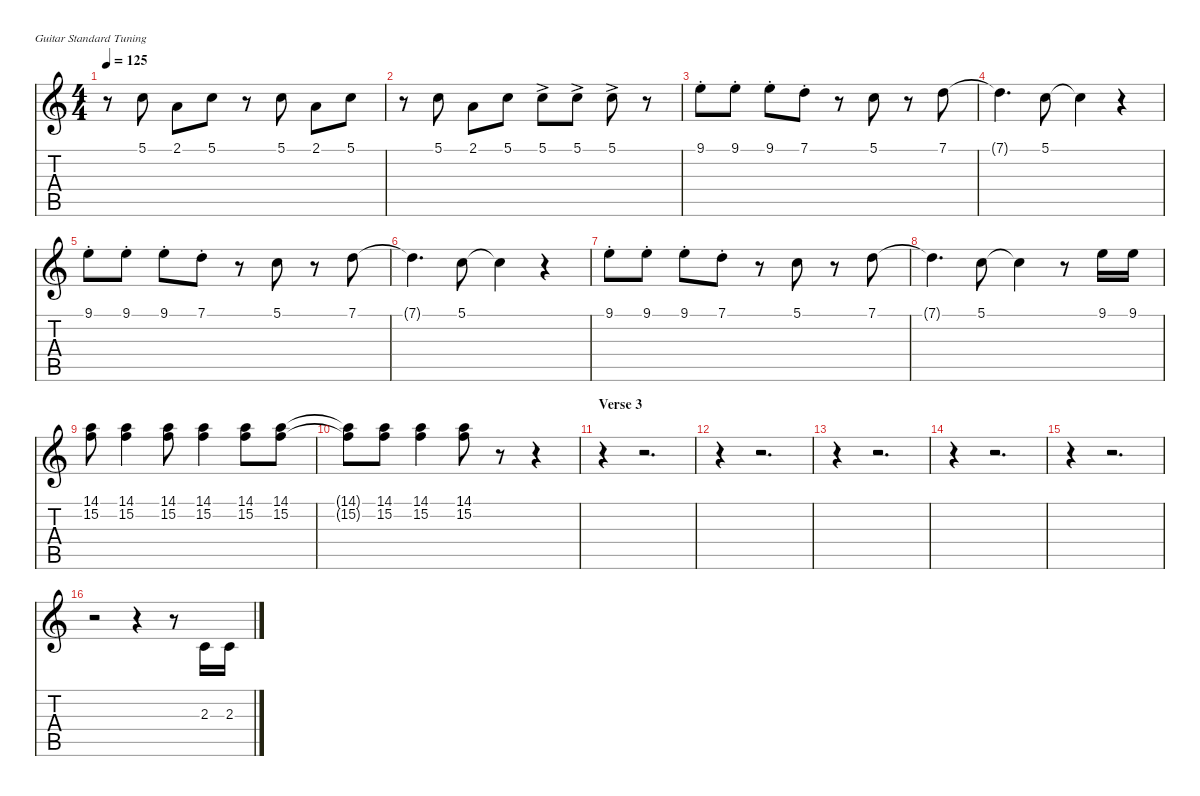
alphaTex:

\defaultSystemsLayout 4
\hideDynamics
\bracketExtendMode nobrackets
\singleTrackTrackNamePolicy hidden
\multiTrackTrackNamePolicy hidden
\otherSystemsTrackNameOrientation horizontal
\track ("Brass 1" "tpt.") {instrument brasssection}
\staff {score tabs}
\tuning (E4 B3 G3 D3 A2 E2)
\displaytranspose 3
\ts (4 4)
\tempo 125
\clef g2
\ks c
r.8{dy f beam Down} 5.1.8{beam Down} 2.1.8{beam Down} 5.1.8{beam Down} r.8{beam Down} 5.1.8{beam Down} 2.1.8{beam Down} 5.1.8{beam Down} |
r.8{beam Down} 5.1.8{beam Down} 2.1.8{beam Down} 5.1.8{beam Down} 5.1{ac}.8{beam Down} 5.1{ac}.8{beam Down} 5.1{ac}.8{beam Down} r.8{beam Down} |
9.1{st}.8{beam Down} 9.1{st}.8{beam Down} 9.1{st}.8{beam Down} 7.1{st}.8{beam Down} r.8{beam Down} 5.1.8{beam Down} r.8{beam Down} 7.1.8{beam Down} |
7.1{t}.4{d beam Down} 5.1.8{beam Down} 5.1{t}.4{beam Down} r.4{beam Down} |
9.1{st}.8{beam Down} 9.1{st}.8{beam Down} 9.1{st}.8{beam Down} 7.1{st}.8{beam Down} r.8{beam Down} 5.1.8{beam Down} r.8{beam Down} 7.1.8{beam Down} |
7.1{t}.4{d beam Down} 5.1.8{beam Down} 5.1{t}.4{beam Down} r.4{beam Down} |
9.1{st}.8{beam Down} 9.1{st}.8{beam Down} 9.1{st}.8{beam Down} 7.1{st}.8{beam Down} r.8{beam Down} 5.1.8{beam Down} r.8{beam Down} 7.1.8{beam Down} |
7.1{t}.4{d beam Down} 5.1.8{beam Down} 5.1{t}.4{beam Down} r.8{beam Down} 9.1.16{beam Down} 9.1.16{beam Down} |
(14.1 15.2).8{beam Down} (14.1 15.2).4{beam Down} (14.1 15.2).8{beam Down} (14.1 15.2).4{beam Down} (14.1 15.2).8{beam Down} (14.1 15.2).8{beam Down} |
(14.1{t} 15.2{t}).8{beam Down} (14.1 15.2).8{beam Down} (14.1 15.2).4{beam Down} (14.1 15.2).8{beam Down} r.8{beam Down} r.4{beam Down} |
\section ("" "Verse 3")
r.4{beam Down} r.2{d beam Down} |
r.4{beam Down} r.2{d beam Down} |
r.4{beam Down} r.2{d beam Down} |
r.4{beam Down} r.2{d beam Down} |
r.4{beam Down} r.2{d beam Down} |
r.2{beam Down} r.4{beam Down} r.8{beam Down} 2.3.16{beam Up} 2.3.16{beam Up}
